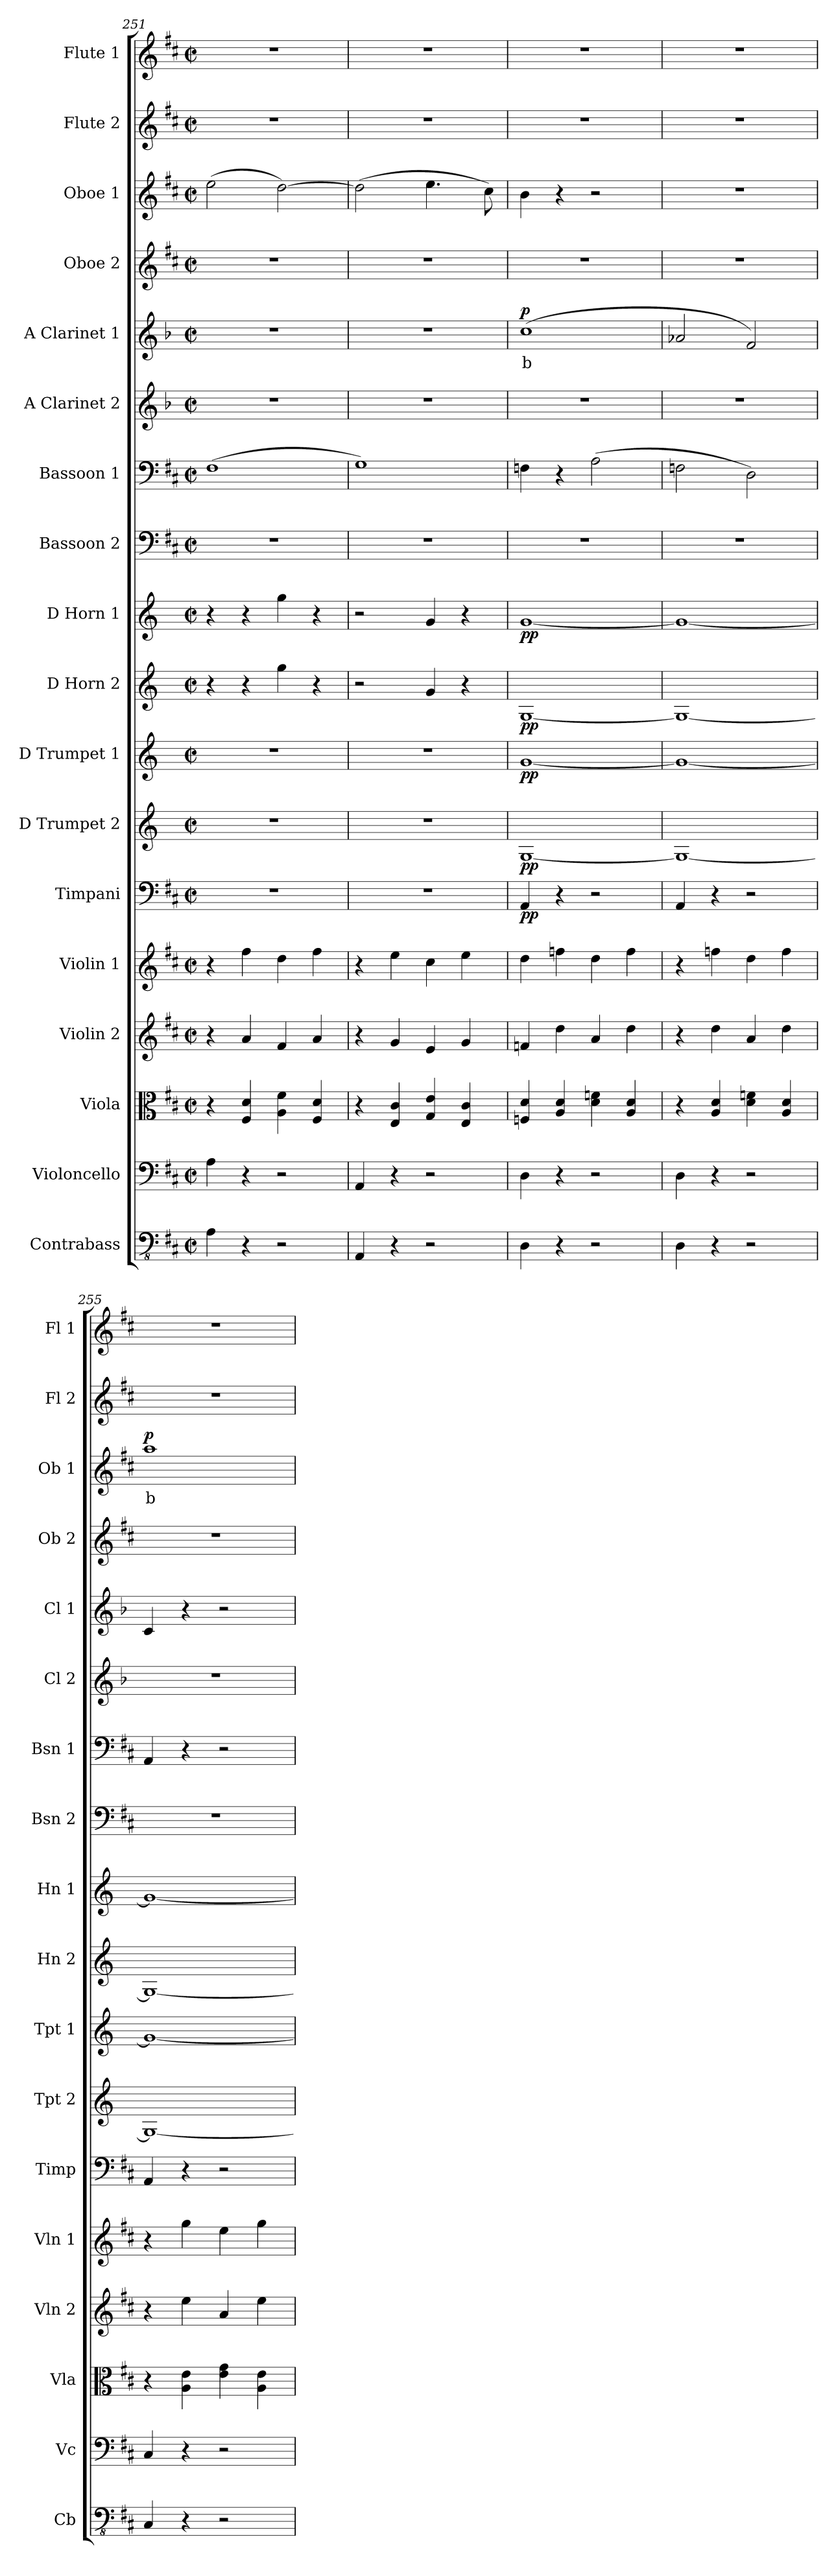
**kern	**kern	**kern	**kern	**kern	**kern	**dynam	**kern	**dynam	**kern	**dynam	**kern	**dynam	**kern	**dynam	**kern	**kern	**kern	**kern	**text	**dynam	**kern	**kern	**text	**dynam	**kern	**kern
*part18	*part17	*part16	*part15	*part14	*part13	*part13	*part12	*part12	*part11	*part11	*part10	*part10	*part9	*part9	*part8	*part7	*part6	*part5	*part5	*part5	*part4	*part3	*part3	*part3	*part2	*part1
*staff18	*staff17	*staff16	*staff15	*staff14	*staff13	*staff13	*staff12	*staff12	*staff11	*staff11	*staff10	*staff10	*staff9	*staff9	*staff8	*staff7	*staff6	*staff5	*staff5	*staff5	*staff4	*staff3	*staff3	*staff3	*staff2	*staff1
*I"Contrabass	*I"Violoncello	*I"Viola	*I"Violin 2	*I"Violin 1	*I"Timpani	*	*I"D Trumpet 2	*	*I"D Trumpet 1	*	*I"D Horn 2	*	*I"D Horn 1	*	*I"Bassoon 2	*I"Bassoon 1	*I"A Clarinet 2	*I"A Clarinet 1	*	*	*I"Oboe 2	*I"Oboe 1	*	*	*I"Flute 2	*I"Flute 1
*I'Cb	*I'Vc	*I'Vla	*I'Vln 2	*I'Vln 1	*I'Timp	*	*I'Tpt 2	*	*I'Tpt 1	*	*I'Hn 2	*	*I'Hn 1	*	*I'Bsn 2	*I'Bsn 1	*I'Cl 2	*I'Cl 1	*	*	*I'Ob 2	*I'Ob 1	*	*	*I'Fl 2	*I'Fl 1
*clefFv4	*clefF4	*clefC3	*clefG2	*clefG2	*clefF4	*	*clefG2	*	*clefG2	*	*clefG2	*	*clefG2	*	*clefF4	*clefF4	*clefG2	*clefG2	*	*	*clefG2	*clefG2	*	*	*clefG2	*clefG2
*	*	*	*	*	*	*	*ITrd-1c-2	*	*ITrd-1c-2	*	*ITrd6c10	*	*ITrd6c10	*	*	*	*ITrd2c3	*ITrd2c3	*	*	*	*	*	*	*	*
*k[f#c#]	*k[f#c#]	*k[f#c#]	*k[f#c#]	*k[f#c#]	*k[f#c#]	*	*k[f#c#]	*	*k[f#c#]	*	*k[f#c#]	*	*k[f#c#]	*	*k[f#c#]	*k[f#c#]	*k[f#c#]	*k[f#c#]	*	*	*k[f#c#]	*k[f#c#]	*	*	*k[f#c#]	*k[f#c#]
*M2/2	*M2/2	*M2/2	*M2/2	*M2/2	*M2/2	*	*M2/2	*	*M2/2	*	*M2/2	*	*M2/2	*	*M2/2	*M2/2	*M2/2	*M2/2	*	*	*M2/2	*M2/2	*	*	*M2/2	*M2/2
*met(c|)	*met(c|)	*met(c|)	*met(c|)	*met(c|)	*met(c|)	*	*met(c|)	*	*met(c|)	*	*met(c|)	*	*met(c|)	*	*met(c|)	*met(c|)	*met(c|)	*met(c|)	*	*	*met(c|)	*met(c|)	*	*	*met(c|)	*met(c|)
=251	=251	=251	=251	=251	=251	=251	=251	=251	=251	=251	=251	=251	=251	=251	=251	=251	=251	=251	=251	=251	=251	=251	=251	=251	=251	=251
4AA\	4A\	4r	4r	4r	1r	.	1r	.	1r	.	4r	.	4r	.	1r	(1F#	1r	1r	.	.	1r	(2ee\	.	.	1r	1r
4r	4r	4F#/ 4d/	4a/	4ff#\	.	.	.	.	.	.	4r	.	4r	.	.	.	.	.	.	.	.	.	.	.	.	.
2r	2r	4A\ 4f#\	4f#/	4dd\	.	.	.	.	.	.	4a\	.	4a\	.	.	.	.	.	.	.	.	[2dd\)	.	.	.	.
.	.	4F#/ 4d/	4a/	4ff#\	.	.	.	.	.	.	4r	.	4r	.	.	.	.	.	.	.	.	.	.	.	.	.
=252	=252	=252	=252	=252	=252	=252	=252	=252	=252	=252	=252	=252	=252	=252	=252	=252	=252	=252	=252	=252	=252	=252	=252	=252	=252	=252
4AAA/	4AA/	4r	4r	4r	1r	.	1r	.	1r	.	2r	.	2r	.	1r	1G)	1r	1r	.	.	1r	(2dd\]	.	.	1r	1r
4r	4r	4E/ 4c#/	4g/	4ee\	.	.	.	.	.	.	.	.	.	.	.	.	.	.	.	.	.	.	.	.	.	.
2r	2r	4G/ 4e/	4e/	4cc#\	.	.	.	.	.	.	4A/	.	4A/	.	.	.	.	.	.	.	.	4.ee\	.	.	.	.
.	.	4E/ 4c#/	4g/	4ee\	.	.	.	.	.	.	4r	.	4r	.	.	.	.	.	.	.	.	.	.	.	.	.
.	.	.	.	.	.	.	.	.	.	.	.	.	.	.	.	.	.	.	.	.	.	8cc#\)	.	.	.	.
=253	=253	=253	=253	=253	=253	=253	=253	=253	=253	=253	=253	=253	=253	=253	=253	=253	=253	=253	=253	=253	=253	=253	=253	=253	=253	=253
!	!	!	!	!	!	!LO:DY:b	!	!LO:DY:b	!	!LO:DY:b	!	!LO:DY:b	!	!LO:DY:b	!	!	!	!	!LO:LY:b:color=#FF0000	!LO:DY:b	!	!	!	!	!	!
4DD\	4D\	4Fn/ 4d/	4fn/	4dd\	4AA/	pp	[1A	pp	[1a	pp	[1AA	pp	[1A	pp	1r	4Fn\	1r	(1a	b	p	1r	4b\	.	.	1r	1r
4r	4r	4A/ 4d/	4dd\	4ffn\	4r	.	.	.	.	.	.	.	.	.	.	4r	.	.	.	.	.	4r	.	.	.	.
2r	2r	4d\ 4fn\	4a/	4dd\	2r	.	.	.	.	.	.	.	.	.	.	(2A\	.	.	.	.	.	2r	.	.	.	.
.	.	4A/ 4d/	4dd\	4ff\	.	.	.	.	.	.	.	.	.	.	.	.	.	.	.	.	.	.	.	.	.	.
=254	=254	=254	=254	=254	=254	=254	=254	=254	=254	=254	=254	=254	=254	=254	=254	=254	=254	=254	=254	=254	=254	=254	=254	=254	=254	=254
4DD\	4D\	4r	4r	4r	4AA/	.	1A_	.	1a_	.	1AA_	.	1A_	.	1r	2Fn\	1r	2fn/	.	.	1r	1r	.	.	1r	1r
4r	4r	4A/ 4d/	4dd\	4ffn\	4r	.	.	.	.	.	.	.	.	.	.	.	.	.	.	.	.	.	.	.	.	.
2r	2r	4d\ 4fn\	4a/	4dd\	2r	.	.	.	.	.	.	.	.	.	.	2D\)	.	2d/)	.	.	.	.	.	.	.	.
.	.	4A/ 4d/	4dd\	4ff\	.	.	.	.	.	.	.	.	.	.	.	.	.	.	.	.	.	.	.	.	.	.
=255	=255	=255	=255	=255	=255	=255	=255	=255	=255	=255	=255	=255	=255	=255	=255	=255	=255	=255	=255	=255	=255	=255	=255	=255	=255	=255
!	!	!	!	!	!	!	!	!	!	!	!	!	!	!	!	!	!	!	!	!	!	!	!LO:LY:b:color=#FF0000	!LO:DY:b	!	!
4CC#/	4C#/	4r	4r	4r	4AA/	.	1A_	.	1a_	.	1AA_	.	1A_	.	1r	4AA/	1r	4A/	.	.	1r	1aa	b	p	1r	1r
4r	4r	4A\ 4e\	4ee\	4gg\	4r	.	.	.	.	.	.	.	.	.	.	4r	.	4r	.	.	.	.	.	.	.	.
2r	2r	4e\ 4g\	4a/	4ee\	2r	.	.	.	.	.	.	.	.	.	.	2r	.	2r	.	.	.	.	.	.	.	.
.	.	4A\ 4e\	4ee\	4gg\	.	.	.	.	.	.	.	.	.	.	.	.	.	.	.	.	.	.	.	.	.	.
=	=	=	=	=	=	=	=	=	=	=	=	=	=	=	=	=	=	=	=	=	=	=	=	=	=	=
*-	*-	*-	*-	*-	*-	*-	*-	*-	*-	*-	*-	*-	*-	*-	*-	*-	*-	*-	*-	*-	*-	*-	*-	*-	*-	*-
